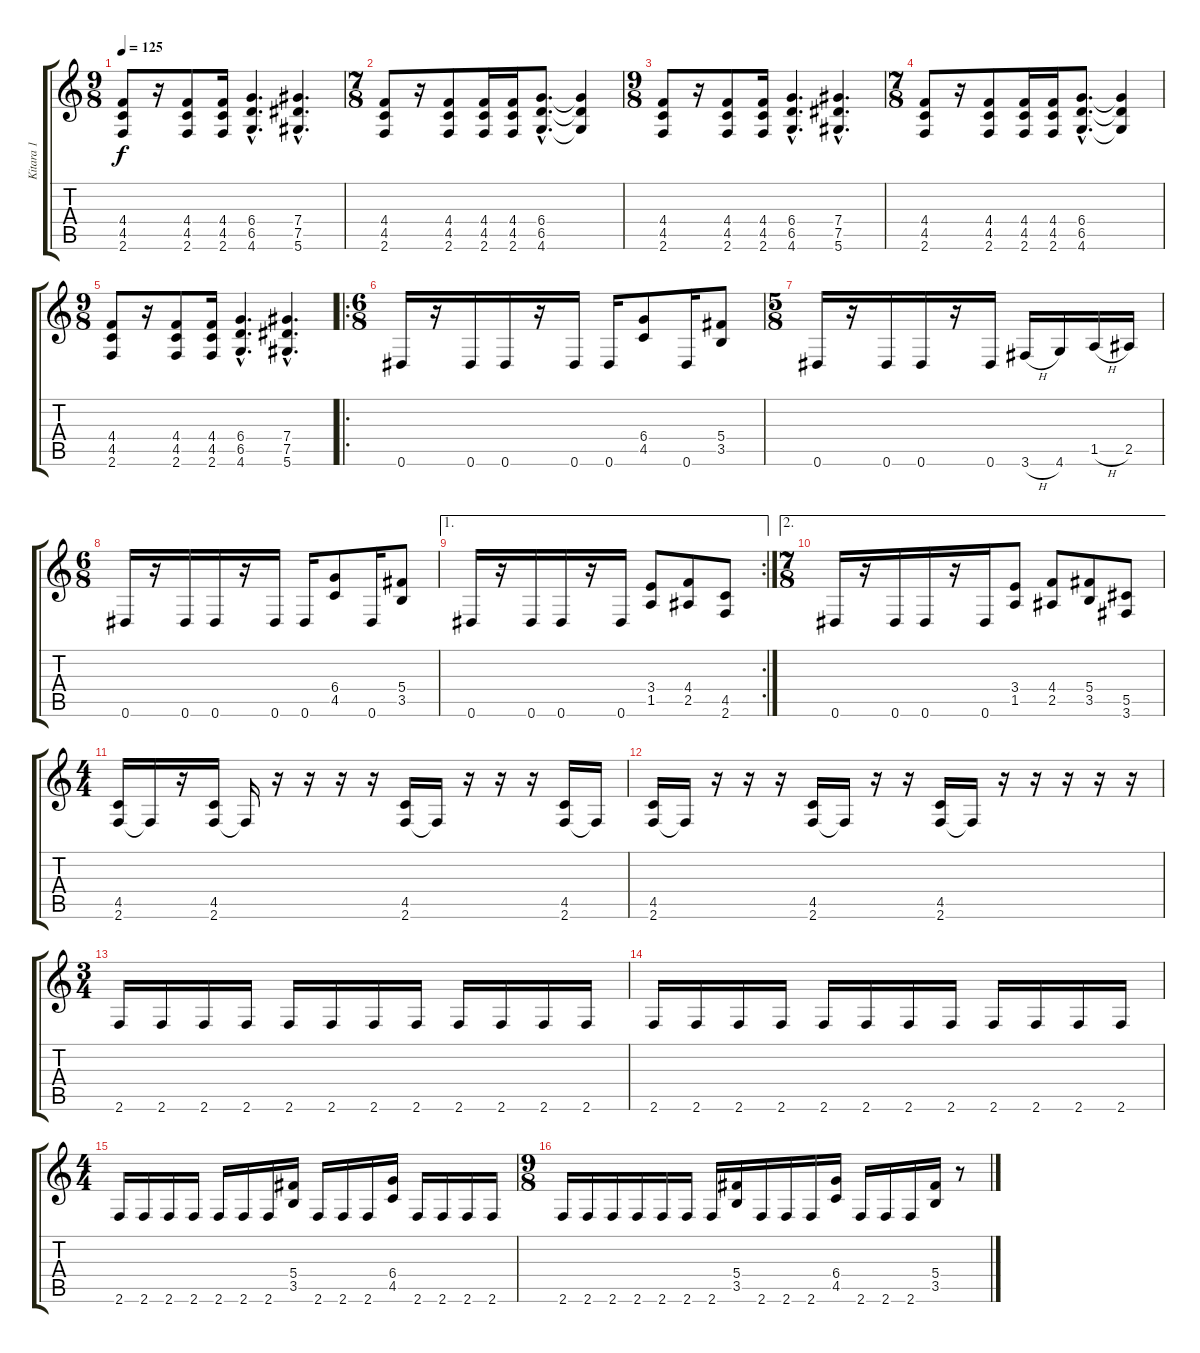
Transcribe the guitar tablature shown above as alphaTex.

\track ("Kitara 1" "Kitara 1") {instrument distortionguitar}
\staff {score tabs}
\tuning (Eb4 Bb3 Gb3 Db3 Ab2 Eb2) {hide}
\ts (9 8)
\tempo 125
\clef g2
\ks c
(4.4 4.5 2.6).8{dy f} r.16 (4.4 4.5 2.6).8 (4.4 4.5 2.6).16 (6.4{hac} 6.5{hac} 4.6{hac}).4{d} (7.4{hac} 7.5{hac} 5.6{hac}).4{d} |
\ts (7 8)
(4.4 4.5 2.6).8 r.16 (4.4 4.5 2.6).8 (4.4 4.5 2.6).16 (4.4 4.5 2.6).16 (6.4{hac} 6.5{hac} 4.6{hac}).8{d} (6.4{t} 6.5{t} 4.6{t}).4 |
\ts (9 8)
(4.4 4.5 2.6).8 r.16 (4.4 4.5 2.6).8 (4.4 4.5 2.6).16 (6.4{hac} 6.5{hac} 4.6{hac}).4{d} (7.4{hac} 7.5{hac} 5.6{hac}).4{d} |
\ts (7 8)
(4.4 4.5 2.6).8 r.16 (4.4 4.5 2.6).8 (4.4 4.5 2.6).16 (4.4 4.5 2.6).16 (6.4{hac} 6.5{hac} 4.6{hac}).8{d} (6.4{t} 6.5{t} 4.6{t}).4 |
\ts (9 8)
(4.4 4.5 2.6).8 r.16 (4.4 4.5 2.6).8 (4.4 4.5 2.6).16 (6.4{hac} 6.5{hac} 4.6{hac}).4{d} (7.4{hac} 7.5{hac} 5.6{hac}).4{d} |
\ro
\ts (6 8)
0.6.16{balance 0} r.16 0.6.16 0.6.16 r.16 0.6.16 0.6.16 (6.4 4.5).8 0.6.16 (5.4 3.5).8 |
\ts (5 8)
0.6.16 r.16 0.6.16 0.6.16 r.16 0.6.16 3.6{h}.16 4.6.16 1.5{h}.16 2.5.16 |
\ts (6 8)
0.6.16 r.16 0.6.16 0.6.16 r.16 0.6.16 0.6.16 (6.4 4.5).8 0.6.16 (5.4 3.5).8 |
\ae 1
\rc 2
0.6.16 r.16 0.6.16 0.6.16 r.16 0.6.16 (3.4 1.5).8 (4.4 2.5).8 (4.5 2.6).8 |
\ae 2
\ts (7 8)
0.6.16 r.16 0.6.16 0.6.16 r.16 0.6.16 (3.4 1.5).8 (4.4 2.5).8 (5.4 3.5).8 (5.5 3.6).8 |
\ts (4 4)
(4.5 2.6).16 2.6{t}.16 r.16 (4.5 2.6).16 2.6{t}.16 r.16 r.16 r.16 r.16 (4.5 2.6).16 2.6{t}.16 r.16 r.16 r.16 (4.5 2.6).16 2.6{t}.16 |
(4.5 2.6).16 2.6{t}.16 r.16 r.16 r.16 (4.5 2.6).16 2.6{t}.16 r.16 r.16 (4.5 2.6).16 2.6{t}.16 r.16 r.16 r.16 r.16 r.16 |
\ts (3 4)
2.6.16 2.6.16 2.6.16 2.6.16 2.6.16 2.6.16 2.6.16 2.6.16 2.6.16 2.6.16 2.6.16 2.6.16 |
2.6.16 2.6.16 2.6.16 2.6.16 2.6.16 2.6.16 2.6.16 2.6.16 2.6.16 2.6.16 2.6.16 2.6.16 |
\ts (4 4)
2.6.16 2.6.16 2.6.16 2.6.16 2.6.16 2.6.16 2.6.16 (5.4 3.5).16 2.6.16 2.6.16 2.6.16 (6.4 4.5).16 2.6.16 2.6.16 2.6.16 2.6.16 |
\ts (9 8)
2.6.16 2.6.16 2.6.16 2.6.16 2.6.16 2.6.16 2.6.16 (5.4 3.5).16 2.6.16 2.6.16 2.6.16 (6.4 4.5).16 2.6.16 2.6.16 2.6.16 (5.4 3.5).16 r.8
